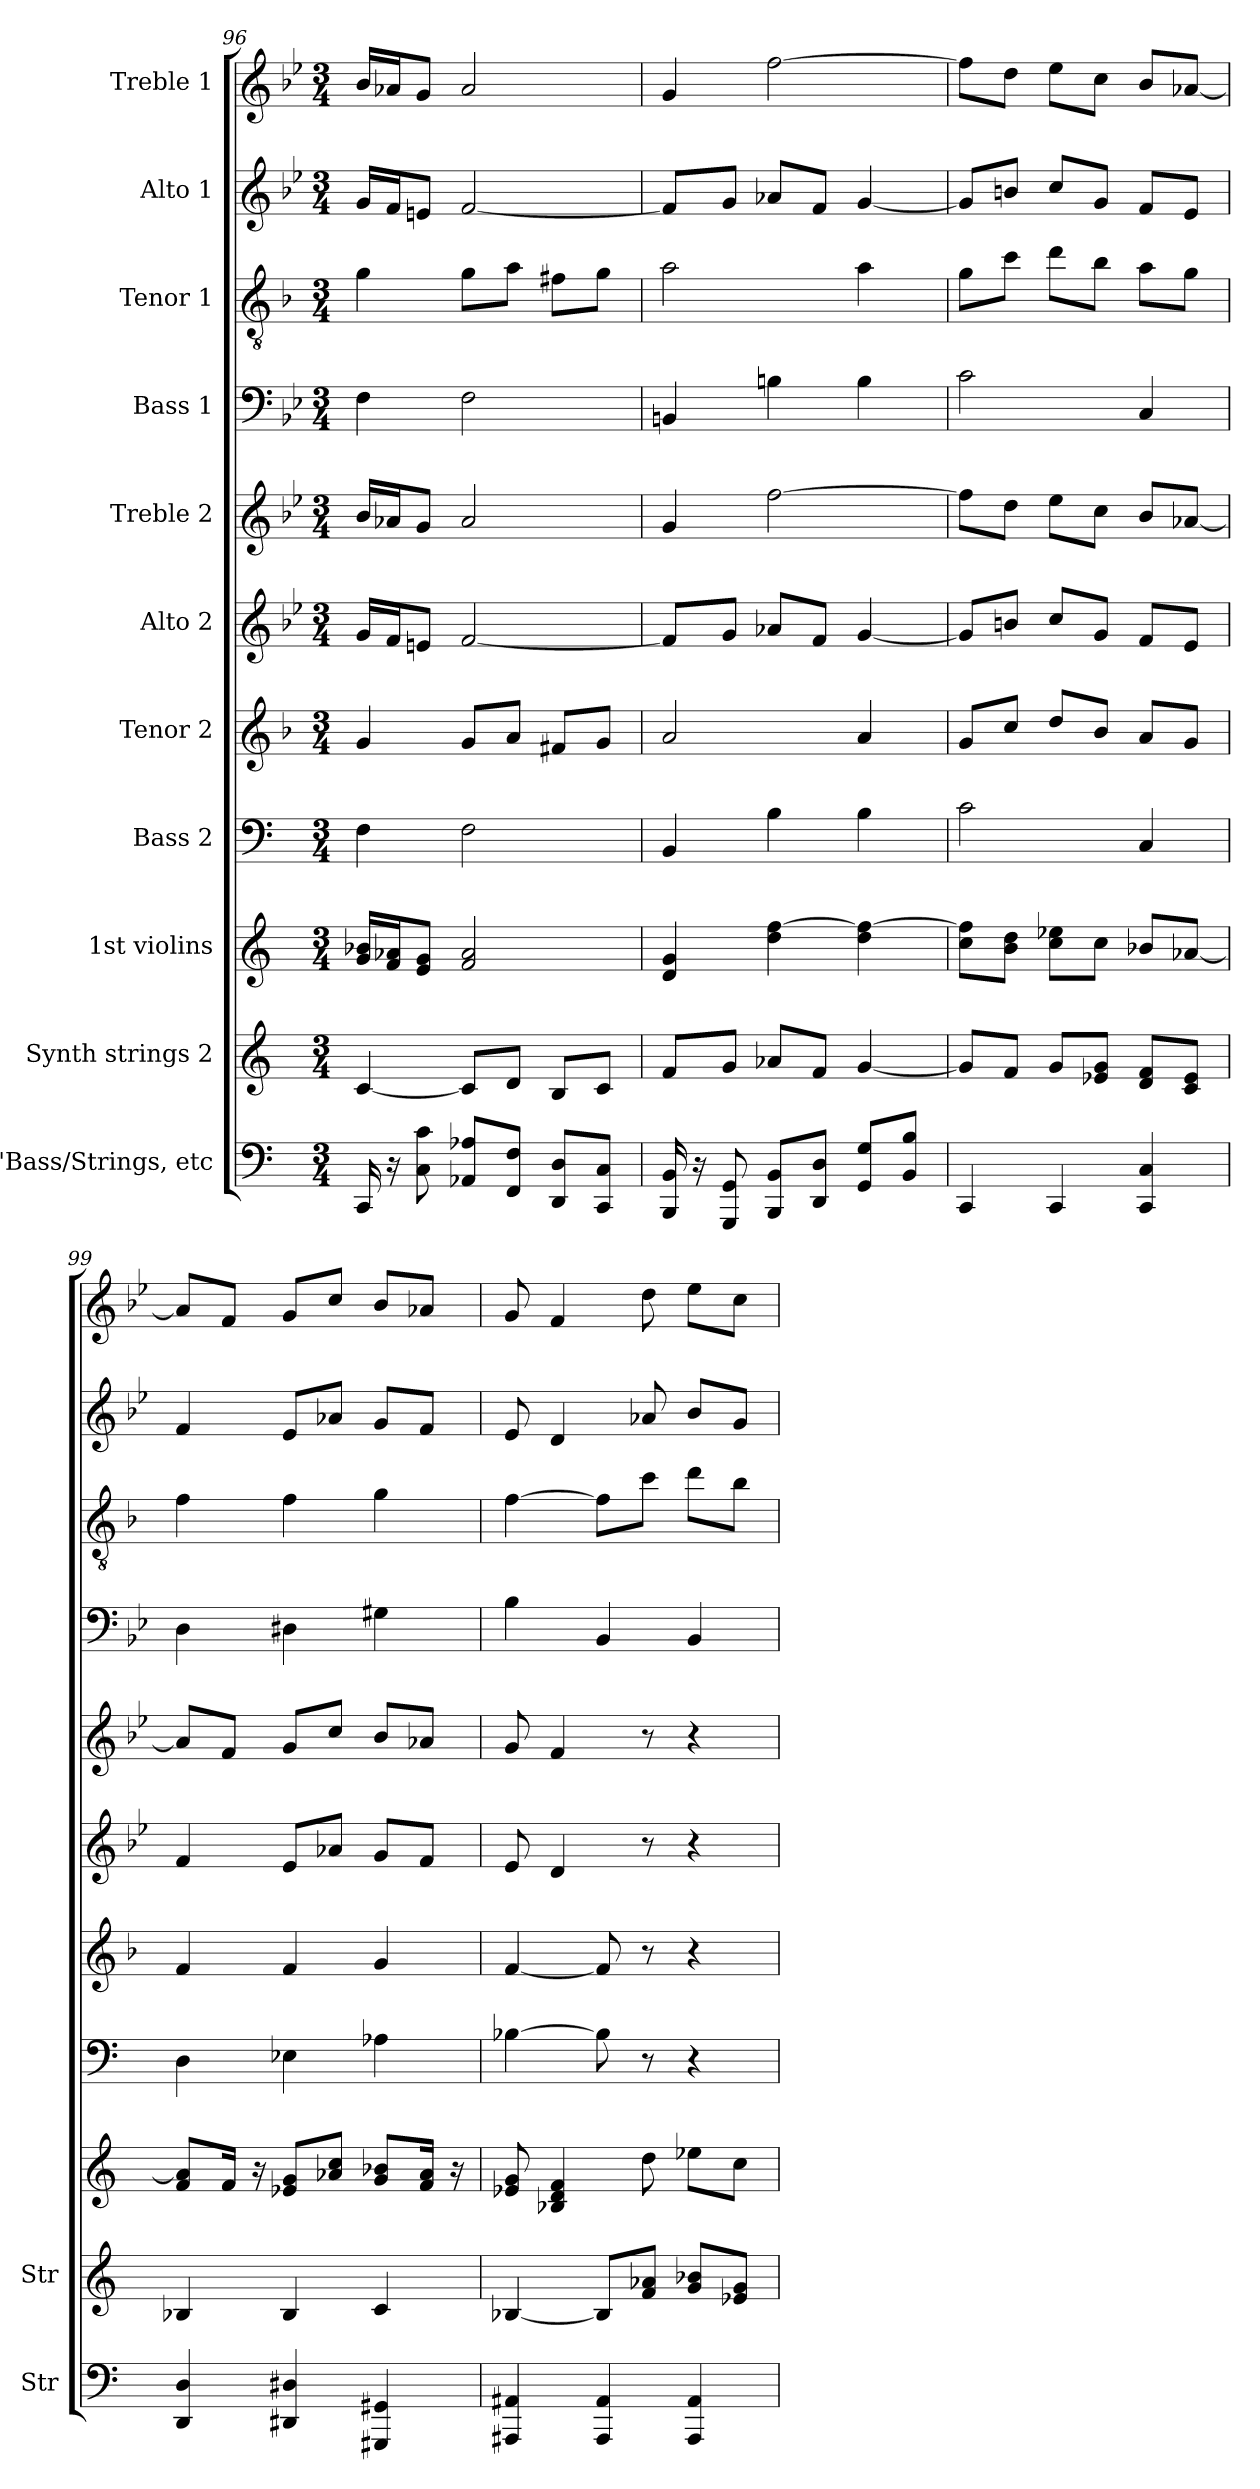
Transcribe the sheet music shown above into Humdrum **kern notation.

**kern	**kern	**kern	**kern	**kern	**kern	**kern	**kern	**kern	**kern	**kern
*part11	*part10	*part9	*part8	*part7	*part6	*part5	*part4	*part3	*part2	*part1
*staff11	*staff10	*staff9	*staff8	*staff7	*staff6	*staff5	*staff4	*staff3	*staff2	*staff1
*I"D'Bass/Strings, etc	*I"Synth strings 2	*I"1st violins	*I"Bass 2	*I"Tenor 2	*I"Alto 2	*I"Treble 2	*I"Bass 1	*I"Tenor 1	*I"Alto 1	*I"Treble 1
*I'Str	*I'Str	*	*	*	*	*	*	*	*	*
!!LO:PB:g=z
*clefF4	*clefG2	*clefG2	*clefF4	*clefG2	*clefG2	*clefG2	*clefF4	*clefGv2	*clefG2	*clefG2
*	*	*	*	*ITrd4c7	*	*	*	*ITrd4c7	*	*
*k[]	*k[]	*k[]	*k[]	*k[b-e-]	*k[b-e-]	*k[b-e-]	*k[b-e-]	*k[b-e-]	*k[b-e-]	*k[b-e-]
*C:	*C:	*C:	*C:	*B-:	*B-:	*B-:	*B-:	*B-:	*B-:	*B-:
*M3/4	*M3/4	*M3/4	*M3/4	*M3/4	*M3/4	*M3/4	*M3/4	*M3/4	*M3/4	*M3/4
=96	=96	=96	=96	=96	=96	=96	=96	=96	=96	=96
16CC/	[4c/	16g/ 16b-X/LL	4F\	4c/	16g/LL	16b-/LL	4F\	4c\	16g/LL	16b-/LL
16r	.	16f/ 16a-X/J	.	.	16f/J	16a-X/J	.	.	16f/J	16a-X/J
8C\ 8c\	.	8e/ 8g/J	.	.	8en/J	8g/J	.	.	8en/J	8g/J
8AA-X/ 8A-X/L	8c/L]	2f/ 2a-/	2F\	8c/L	[2f/	2a-/	2F\	8c\L	[2f/	2a-/
8FF/ 8F/J	8d/J	.	.	8d/J	.	.	.	8d\J	.	.
8DD/ 8D/L	8B/L	.	.	8Bn/L	.	.	.	8Bn\L	.	.
8CC/ 8C/J	8c/J	.	.	8c/J	.	.	.	8c\J	.	.
=97	=97	=97	=97	=97	=97	=97	=97	=97	=97	=97
16BBB/ 16BB/	8f/L	4d/ 4g/	4BB/	2d/	8f/L]	4g/	4BBn/	2d\	8f/L]	4g/
16r	.	.	.	.	.	.	.	.	.	.
8GGG/ 8GG/	8g/J	.	.	.	8g/J	.	.	.	8g/J	.
8BBB/ 8BB/L	8a-X/L	4dd\ [4ff\	4B\	.	8a-X/L	[2ff\	4Bn\	.	8a-X/L	[2ff\
8DD/ 8D/J	8f/J	.	.	.	8f/J	.	.	.	8f/J	.
8GG/ 8G/L	[4g/	4dd\ 4ff\_	4B\	4d/	[4g/	.	4B\	4d\	[4g/	.
8BB/ 8B/J	.	.	.	.	.	.	.	.	.	.
=98	=98	=98	=98	=98	=98	=98	=98	=98	=98	=98
4CC/	8g/L]	8cc\ 8ff\]L	2c\	8c/L	8g/L]	8ff\L]	2c\	8c\L	8g/L]	8ff\L]
.	8f/J	8b\ 8dd\J	.	8f/J	8bn/J	8dd\J	.	8f\J	8bn/J	8dd\J
4CC/	8g/L	8cc\ 8ee-X\L	.	8g/L	8cc/L	8ee-\L	.	8g\L	8cc/L	8ee-\L
.	8e-X/ 8g/J	8cc\J	.	8e-/J	8g/J	8cc\J	.	8e-\J	8g/J	8cc\J
4CC/ 4C/	8d/ 8f/L	8b-X/L	4C/	8d/L	8f/L	8b-/L	4C/	8d\L	8f/L	8b-/L
.	8c/ 8e-/J	[8a-X/J	.	8c/J	8e-/J	[8a-X/J	.	8c\J	8e-/J	[8a-X/J
=99	=99	=99	=99	=99	=99	=99	=99	=99	=99	=99
4DD/ 4D/	4B-X/	8f/ 8a-/]L	4D\	4B-/	4f/	8a-/L]	4D\	4B-\	4f/	8a-/L]
.	.	16f/Jk	.	.	.	8f/J	.	.	.	8f/J
.	.	16r	.	.	.	.	.	.	.	.
4DD#X/ 4D#X/	4B-/	8e-X/ 8g/L	4E-X\	4B-/	8e-/L	8g/L	4D#X\	4B-\	8e-/L	8g/L
.	.	8a-X/ 8cc/J	.	.	8a-X/J	8cc/J	.	.	8a-X/J	8cc/J
4GGG#X/ 4GG#X/	4c/	8g/ 8b-X/L	4A-X\	4c/	8g/L	8b-/L	4G#X\	4c\	8g/L	8b-/L
.	.	16f/ 16a-/Jk	.	.	8f/J	8a-X/J	.	.	8f/J	8a-X/J
.	.	16r	.	.	.	.	.	.	.	.
!!LO:PB:g=z
=100	=100	=100	=100	=100	=100	=100	=100	=100	=100	=100
4AAA#X/ 4AA#X/	[4B-X/	8e-X/ 8g/	[4B-X\	[4B-/	8e-/	8g/	4B-\	[4B-\	8e-/	8g/
.	.	4B-X/ 4d/ 4f/	.	.	4d/	4f/	.	.	4d/	4f/
4AAA#/ 4AA#/	8B-/L]	.	8B-\]	8B-/]	.	.	4BB-/	8B-\L]	.	.
.	8f/ 8a-X/J	8dd\	8r	8r	8r	8r	.	8f\J	8a-X/	8dd\
4AAA#/ 4AA#/	8g/ 8b-X/L	8ee-X\L	4r	4r	4r	4r	4BB-/	8g\L	8b-/L	8ee-\L
.	8e-X/ 8g/J	8cc\J	.	.	.	.	.	8e-\J	8g/J	8cc\J
=	=	=	=	=	=	=	=	=	=	=
*-	*-	*-	*-	*-	*-	*-	*-	*-	*-	*-
